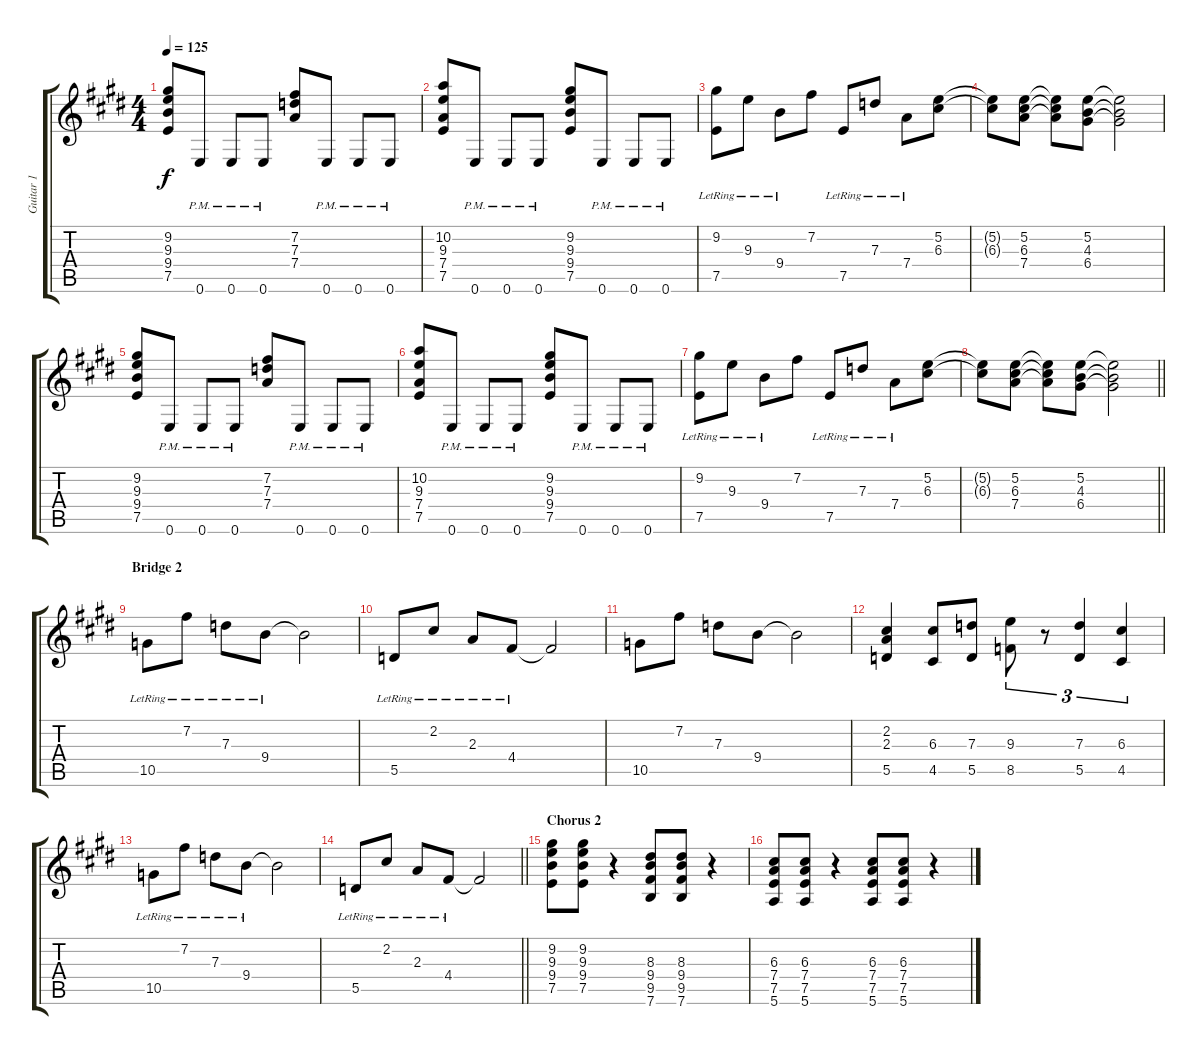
\track ("Guitar 1" "Guitar 1") {instrument electricguitarjazz}
\staff {score tabs}
\tuning (E4 B3 G3 D3 A2 E2) {hide}
\ts (4 4)
\tempo 125
\clef g2
\ks e
(9.2 9.3 9.4 7.5).8{dy f} 0.6{pm}.8 0.6{pm}.8 0.6{pm}.8 (7.2 7.3 7.4).8 0.6{pm}.8 0.6{pm}.8 0.6{pm}.8 |
(10.2 9.3 7.4 7.5).8 0.6{pm}.8 0.6{pm}.8 0.6{pm}.8 (9.2 9.3 9.4 7.5).8 0.6{pm}.8 0.6{pm}.8 0.6{pm}.8 |
(9.2{lr} 7.5{lr}).8 9.3{lr}.8 9.4{lr}.8 7.2.8 7.5{lr}.8 7.3{lr}.8 7.4{lr}.8 (5.2 6.3).8 |
(5.2{t} 6.3{t}).8 (5.2 6.3 7.4).8 (5.2{t} 6.3{t} 7.4{t}).8 (5.2 4.3 6.4).8 (5.2{t} 4.3{t} 6.4{t}).2 |
(9.2 9.3 9.4 7.5).8 0.6{pm}.8 0.6{pm}.8 0.6{pm}.8 (7.2 7.3 7.4).8 0.6{pm}.8 0.6{pm}.8 0.6{pm}.8 |
(10.2 9.3 7.4 7.5).8 0.6{pm}.8 0.6{pm}.8 0.6{pm}.8 (9.2 9.3 9.4 7.5).8 0.6{pm}.8 0.6{pm}.8 0.6{pm}.8 |
(9.2{lr} 7.5{lr}).8 9.3{lr}.8 9.4{lr}.8 7.2.8 7.5{lr}.8 7.3{lr}.8 7.4{lr}.8 (5.2 6.3).8 |
\barLineRight lightlight
(5.2{t} 6.3{t}).8 (5.2 6.3 7.4).8 (5.2{t} 6.3{t} 7.4{t}).8 (5.2 4.3 6.4).8 (5.2{t} 4.3{t} 6.4{t}).2 |
\section ("" "Bridge 2")
10.5{lr}.8 7.2{lr}.8 7.3{lr}.8 9.4{lr}.8 9.4{t}.2 |
5.5{lr}.8 2.2{lr}.8 2.3{lr}.8 4.4{lr}.8 4.4{t}.2 |
10.5.8 7.2.8 7.3.8 9.4.8 9.4{t}.2 |
(2.2 2.3 5.5).4 (6.3 4.5).8 (7.3 5.5).8 (9.3 8.5).8{tu (3 2)} r.8{tu (3 2)} (7.3 5.5).4{tu (3 2)} (6.3 4.5).4{tu (3 2)} |
10.5{lr}.8 7.2{lr}.8 7.3{lr}.8 9.4{lr}.8 9.4{t}.2 |
\barLineRight lightlight
5.5{lr}.8 2.2{lr}.8 2.3{lr}.8 4.4{lr}.8 4.4{t}.2 |
\section ("" "Chorus 2")
(9.2 9.3 9.4 7.5).8 (9.2 9.3 9.4 7.5).8 r.4 (8.3 9.4 9.5 7.6).8 (8.3 9.4 9.5 7.6).8 r.4 |
(6.3 7.4 7.5 5.6).8 (6.3 7.4 7.5 5.6).8 r.4 (6.3 7.4 7.5 5.6).8 (6.3 7.4 7.5 5.6).8 r.4
